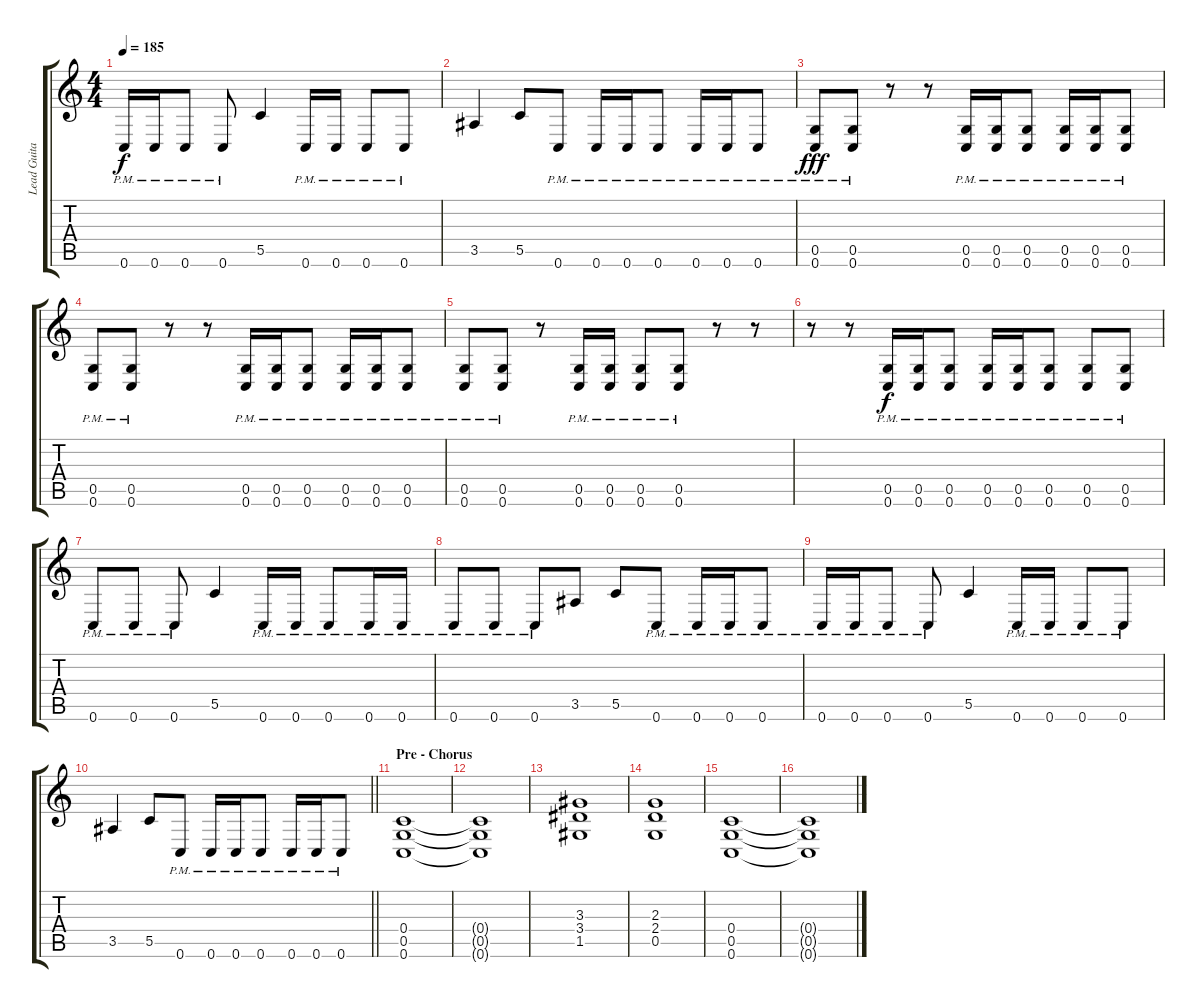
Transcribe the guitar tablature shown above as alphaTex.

\track ("Lead Guitar (Roger Sjunnesson)" "Lead Guita") {instrument distortionguitar}
\staff {score tabs}
\tuning (D4 A3 F3 C3 G2 C2) {hide}
\ts (4 4)
\tempo 185
\clef g2
\ks c
0.6{pm}.16{dy f} 0.6{pm}.16 0.6{pm}.8 0.6{pm}.8 5.5.4 0.6{pm}.16 0.6{pm}.16 0.6{pm}.8 0.6{pm}.8 |
3.5.4 5.5.8 0.6{pm}.8 0.6{pm}.16 0.6{pm}.16 0.6{pm}.8 0.6{pm}.16 0.6{pm}.16 0.6{pm}.8 |
(0.5{pm} 0.6{pm}).8{dy fff} (0.5{pm} 0.6{pm}).8 r.8 r.8 (0.5{pm} 0.6{pm}).16 (0.5{pm} 0.6{pm}).16 (0.5{pm} 0.6{pm}).8 (0.5{pm} 0.6{pm}).16 (0.5{pm} 0.6{pm}).16 (0.5{pm} 0.6{pm}).8 |
(0.5{pm} 0.6{pm}).8 (0.5{pm} 0.6{pm}).8 r.8 r.8 (0.5{pm} 0.6{pm}).16 (0.5{pm} 0.6{pm}).16 (0.5{pm} 0.6{pm}).8 (0.5{pm} 0.6{pm}).16 (0.5{pm} 0.6{pm}).16 (0.5{pm} 0.6{pm}).8 |
(0.5{pm} 0.6{pm}).8 (0.5{pm} 0.6{pm}).8 r.8 (0.5{pm} 0.6{pm}).16 (0.5{pm} 0.6{pm}).16 (0.5{pm} 0.6{pm}).8 (0.5{pm} 0.6{pm}).8 r.8 r.8 |
r.8 r.8 (0.5{pm} 0.6{pm}).16{dy f} (0.5{pm} 0.6{pm}).16 (0.5{pm} 0.6{pm}).8 (0.5{pm} 0.6{pm}).16 (0.5{pm} 0.6{pm}).16 (0.5{pm} 0.6{pm}).8 (0.5{pm} 0.6{pm}).8 (0.5{pm} 0.6{pm}).8 |
0.6{pm}.8 0.6{pm}.8 0.6{pm}.8 5.5.4 0.6{pm}.16 0.6{pm}.16 0.6{pm}.8 0.6{pm}.16 0.6{pm}.16 |
0.6{pm}.8 0.6{pm}.8 0.6{pm}.8 3.5.8 5.5.8 0.6{pm}.8 0.6{pm}.16 0.6{pm}.16 0.6{pm}.8 |
0.6{pm}.16 0.6{pm}.16 0.6{pm}.8 0.6{pm}.8 5.5.4 0.6{pm}.16 0.6{pm}.16 0.6{pm}.8 0.6{pm}.8 |
\barLineRight lightlight
3.5.4 5.5.8 0.6{pm}.8 0.6{pm}.16 0.6{pm}.16 0.6{pm}.8 0.6{pm}.16 0.6{pm}.16 0.6{pm}.8 |
\section ("" "Pre - Chorus")
(0.4 0.5 0.6).1 |
(0.4{t} 0.5{t} 0.6{t}).1 |
(3.3 3.4 1.5).1 |
(2.3 2.4 0.5).1 |
(0.4 0.5 0.6).1 |
(0.4{t} 0.5{t} 0.6{t}).1
